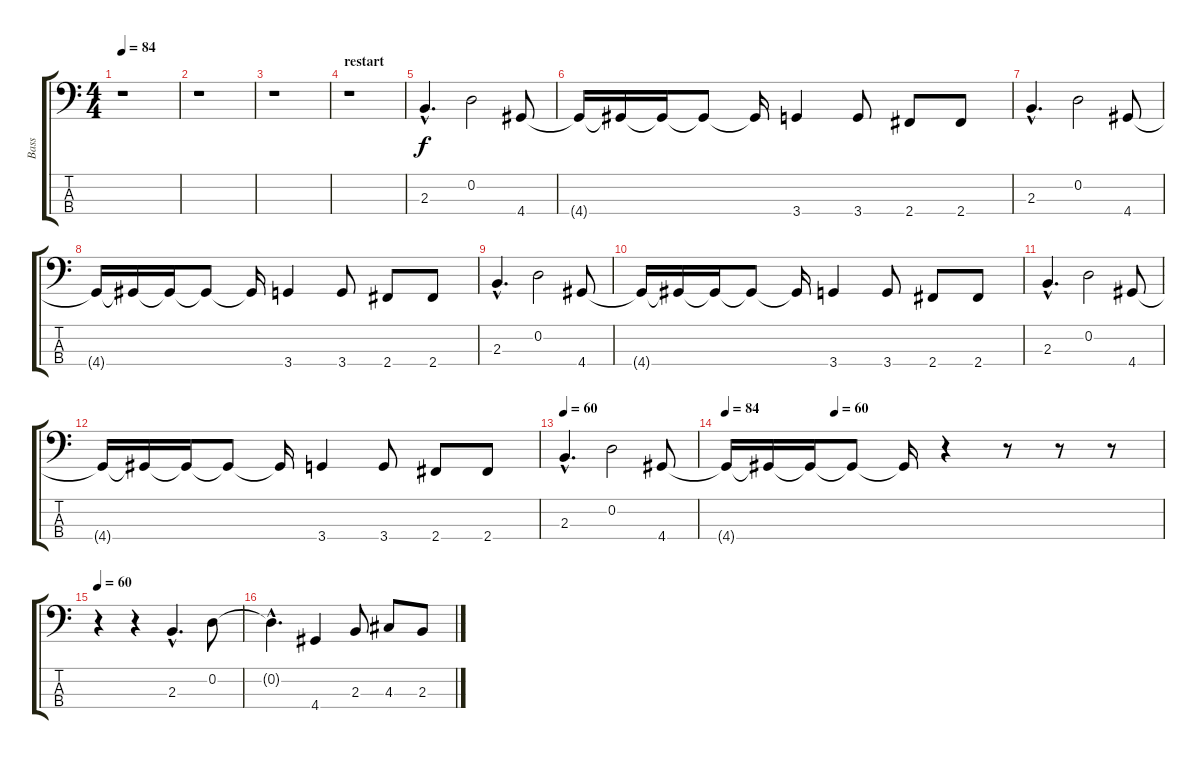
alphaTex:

\track ("Bass" "Bass") {instrument electricbasspick}
\staff {score tabs}
\tuning (G2 D2 A1 E1) {hide}
\ts (4 4)
\tempo 84
\clef f4
\ks c
r.1{dy f} |
r.1 |
r.1 |
\section ("" "restart")
r.1 |
2.3{hac}.4{d} 0.2.2 4.4.8 |
4.4{t}.16 4.4{t}.16 4.4{t}.16 4.4{t}.8 4.4{t}.16 3.4.4 3.4.8 2.4.8 2.4.8 |
2.3{hac}.4{d} 0.2.2 4.4.8 |
4.4{t}.16 4.4{t}.16 4.4{t}.16 4.4{t}.8 4.4{t}.16 3.4.4 3.4.8 2.4.8 2.4.8 |
2.3{hac}.4{d} 0.2.2 4.4.8 |
4.4{t}.16 4.4{t}.16 4.4{t}.16 4.4{t}.8 4.4{t}.16 3.4.4 3.4.8 2.4.8 2.4.8 |
2.3{hac}.4{d} 0.2.2 4.4.8 |
4.4{t}.16 4.4{t}.16 4.4{t}.16 4.4{t}.8 4.4{t}.16 3.4.4 3.4.8 2.4.8 2.4.8 |
\tempo 60
2.3{hac}.4{d} 0.2.2 4.4.8 |
\tempo 84
\tempo (60 0.25)
4.4{t}.16 4.4{t}.16 4.4{t}.16 4.4{t}.8 4.4{t}.16 r.4 r.8 r.8 r.8 |
\tempo 60
r.4 r.4 2.3{hac}.4{d} 0.2.8 |
0.2{hac t}.4{d} 4.4.4 2.3.8 4.3.8 2.3.8
